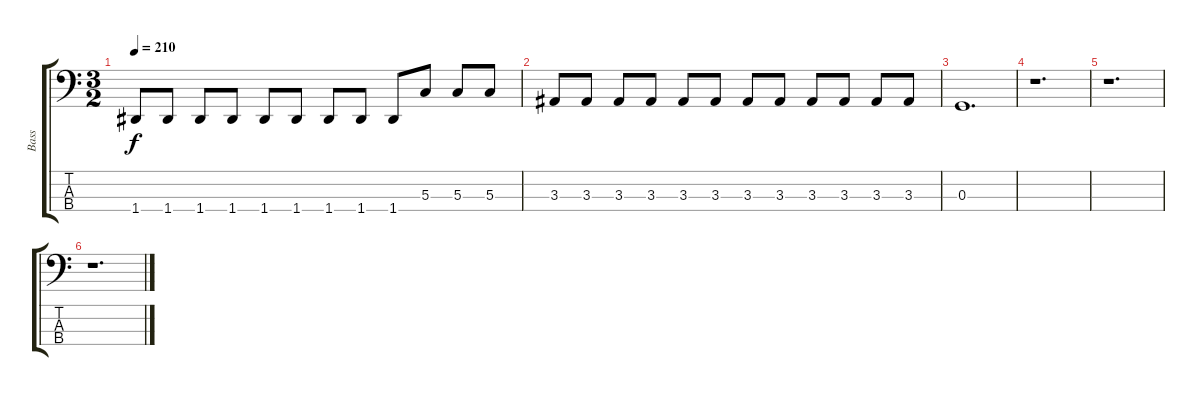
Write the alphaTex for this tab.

\track ("Bass" "Bass") {instrument electricbassfinger}
\staff {score tabs}
\tuning (F2 C2 G1 D1) {hide}
\ts (3 2)
\tempo 210
\clef f4
\ks c
1.4.8{dy f} 1.4.8 1.4.8 1.4.8 1.4.8 1.4.8 1.4.8 1.4.8 1.4.8 5.3.8 5.3.8 5.3.8 |
3.3.8 3.3.8 3.3.8 3.3.8 3.3.8 3.3.8 3.3.8 3.3.8 3.3.8 3.3.8 3.3.8 3.3.8 |
0.3.1{d} |
r.1{d} |
r.1{d} |
r.1{d}
